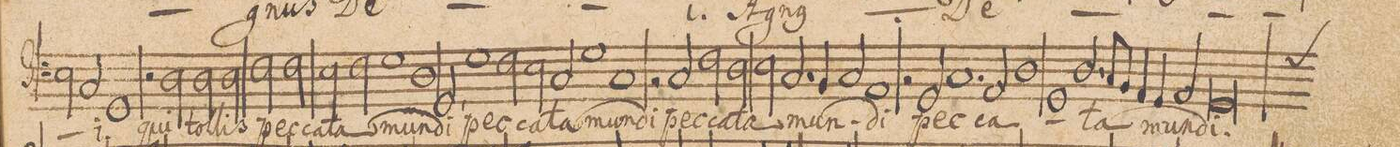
**kern	**text
*I"[BASSVS.]	*
*clefF4	*
*k[]	*
*met(C|)	*
*M2/1	*
2E\	.
2C/	.
1GG	-i
=55-	=55-
2r	.
2D\	qui
2D\	tol-
2D\	-lis
=56-	=56-
2F\	pec-
2F\	-ca-
2E\	-ta
2F\	.
=57-	=57-
1G	mun-
1D	.
=58-	=58-
2GG,</	-di
1G	pec-
2F\	.
=59-	=59-
2E\	-ca-
2C/	-ta
1G	mun-
=60-	=60-
1C	-di
2r	.
2C/	pec-
=61-	=61-
2F\	ca-
2D\	-ta
2E\	.
2.C/	mun-
=62-	=62-
4BB/	.
2C/	.
1AA	-di
=63-	=63-
2rBB	.
2GG/	pec-
1.C	.
=64-	=64-
2AA/	-ca-
1D	.
=65-	=65-
1GG	.
2.D/	-ta
8C/L	.
8BB/J	.
=66-	=66-
4AA/	.
4GG/	mun-
2AA/	.
*custos:G	*
0GG	-di.
=67-	=67-
*-	*-
